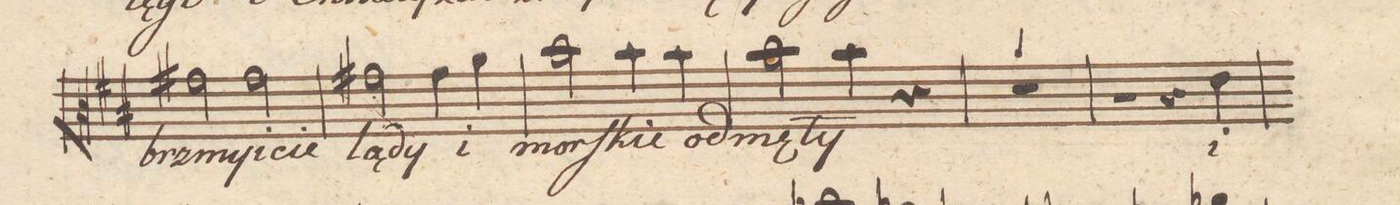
**kern	**text	**dynam
*I"Alto.	*	*
*clefC3	*	*
*k[f#c#]	*	*
*met(c|)	*	*
*M2/2	*	*
2g#X\	-brzmyi-	.
2g#\	-cie	.
=24	=24	=24
2g#X\	lą-	.
4g#\	-dy	.
4a\	i	.
=25	=25	=25
2b\	mor-	.
4b\	-skie	.
4b\	od-	.
=26	=26	=26
2b\	-mę-	.
4b\	-ty	.
4r	.	.
=27	=27	=27
1r	.	.
=28	=28	=28
2r	.	.
4r	.	.
4e\	i	.
=29	=29	=29
*-	*-	*-
